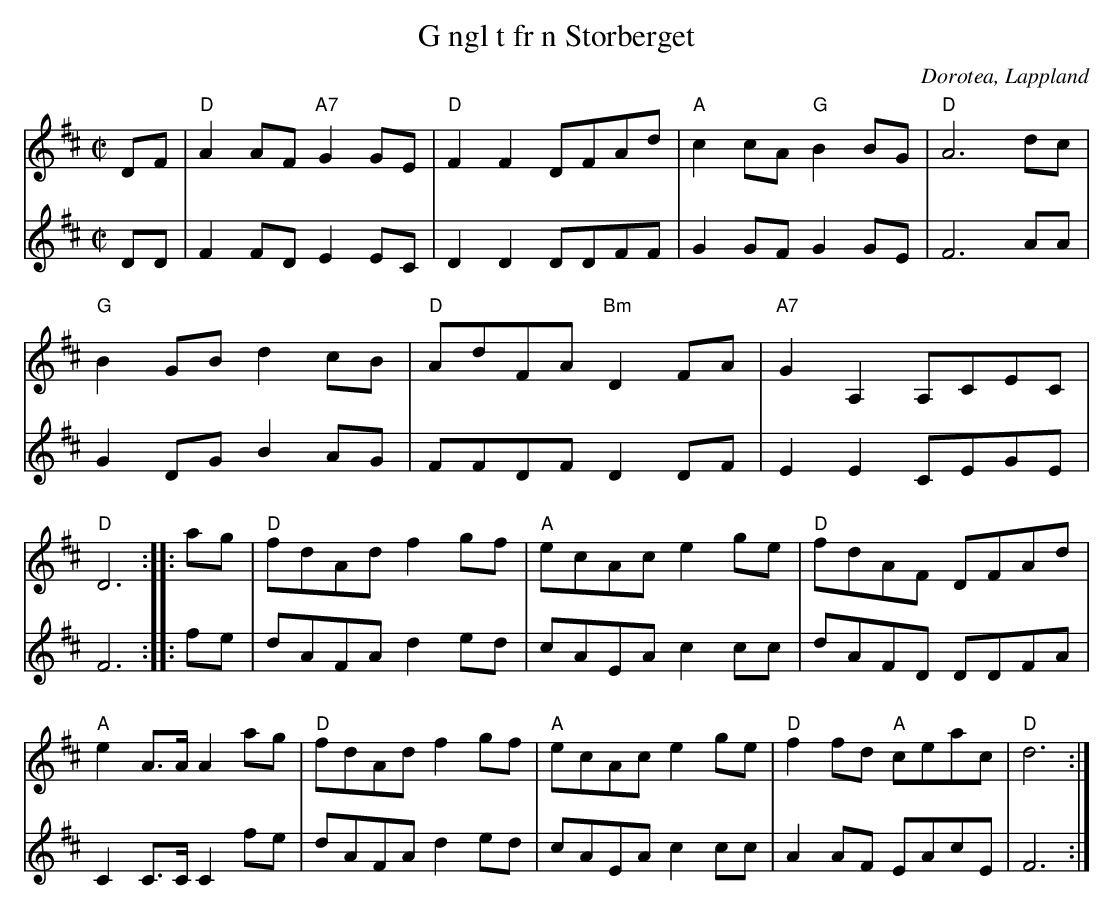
X:1
T:G ngl t fr n Storberget
O:Dorotea, Lappland
M:C|
L:1/8
V:1
K:D
DF|"D"A2 AF "A7"G2 GE|"D"F2 F2 DFAd|"A"c2 cA "G"B2 BG|"D"A6 dc|"G"B2 GB d2 cB|"D"AdFA "Bm"D2 FA|"A7"G2 A,2 A,CEC|"D"D6::ag|"D"fdAd f2 gf|"A"ecAc e2 ge|"D"fdAF DFAd|"A"e2 A>A A2 ag|"D"fdAd f2 gf|"A"ecAc e2 ge|"D"f2 fd "A"ceac|"D"d6:|]
V:2
DD|   F2 FD     E2 EC|   D2 D2 DDFF|   G2 GF    G2 GE|   F6 AA|   G2 DG B2 AG|   FFDF     D2 DF|    E2 E2  CEGE |   F6::fe|   dAFA d2 ed|   cAEA c2 cc|   dAFD DDFA|   C2 C>C C2 fe|   dAFA d2 ed|   cAEA c2 cc|   A2 AF    EAcE|   F6:|]
